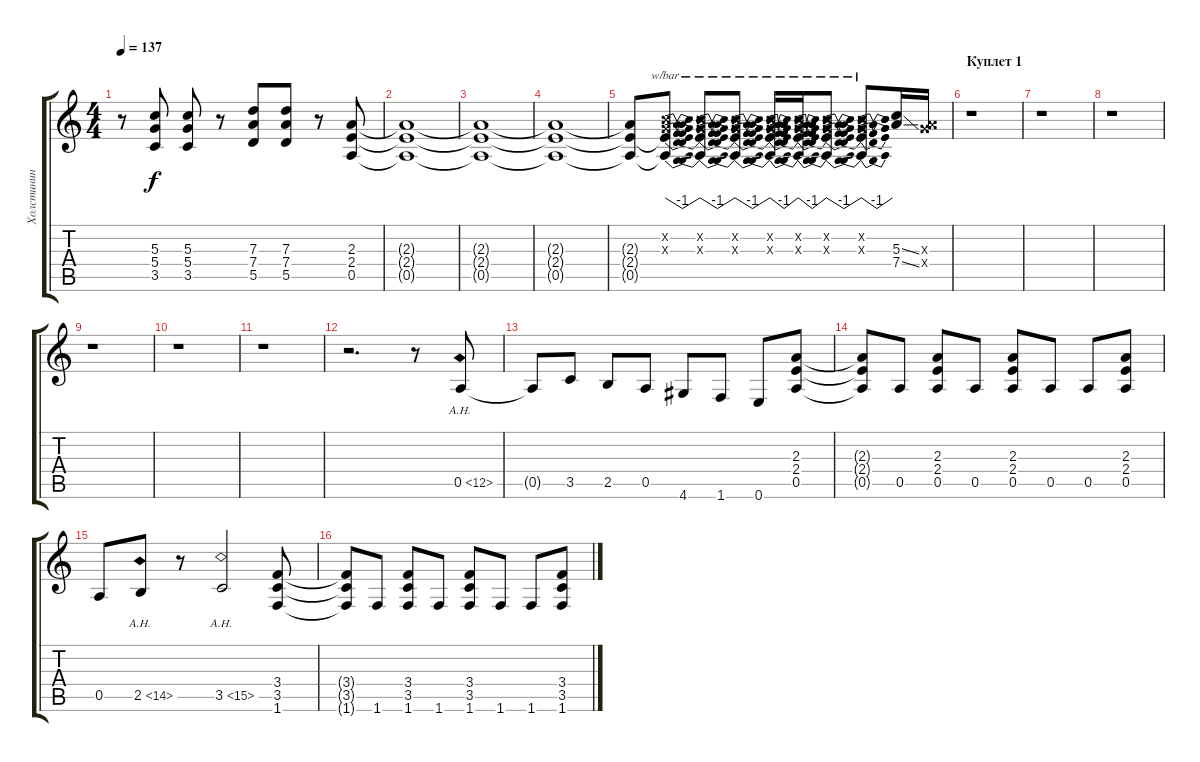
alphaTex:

\track ("Холстинин" "Холстинин") {instrument overdrivenguitar}
\staff {score tabs}
\tuning (E4 B3 G3 D3 A2 E2) {hide}
\ts (4 4)
\tempo 137
\clef g2
\ks c
r.8{dy f} (5.3 5.4 3.5).8 (5.3 5.4 3.5).8 r.8 (7.3 7.4 5.5).8 (7.3 7.4 5.5).8 r.8 (2.3 2.4 0.5).8 |
(2.3{t} 2.4{t} 0.5{t}).1 |
(2.3{t} 2.4{t} 0.5{t}).1 |
(2.3{t} 2.4{t} 0.5{t}).1 |
(2.3{t} 2.4{t} 0.5{t}).8 (0.2{x} 0.3{x} 2.4{t} 0.5{t}).8{tbe (dip default 0 0 30 -4 60 0)} (0.2{x} 0.3{x} 2.4{t} 0.5{t}).8{tbe (dip default 0 0 30 -4 60 0)} (0.2{x} 0.3{x} 2.4{t} 0.5{t}).8{tbe (dip default 0 0 30 -4 60 0)} (0.2{x} 0.3{x} 2.4{t} 0.5{t}).16{tbe (dip default 0 0 30 -4 60 0)} (0.2{x} 0.3{x} 2.4{t} 0.5{t}).16{tbe (dip default 0 0 30 -4 60 0)} (0.2{x} 0.3{x} 2.4{t} 0.5{t}).8{tbe (dip default 0 0 30 -4 60 0)} (0.2{x} 0.3{x} 2.4{t} 0.5{t}).8{tbe (dip default 0 0 30 -4 60 0)} (5.3{ss} 7.4{ss}).16 (0.3{x} 7.4{x}).16 |
\section ("" "Куплет 1")
r.1 |
r.1 |
r.1 |
r.1 |
r.1 |
r.1 |
r.2{d} r.8 0.5{ah 12}.8 |
0.5{t}.8 3.5.8 2.5.8 0.5.8 4.6.8 1.6.8 0.6.8 (2.3 2.4 0.5).8 |
(2.3{t} 2.4{t} 0.5{t}).8 0.5.8 (2.3 2.4 0.5).8 0.5.8 (2.3 2.4 0.5).8 0.5.8 0.5.8 (2.3 2.4 0.5).8 |
0.5.8 2.5{ah 12}.8 r.8 3.5{ah 12}.2 (3.4 3.5 1.6).8 |
(3.4{t} 3.5{t} 1.6{t}).8 1.6.8 (3.4 3.5 1.6).8 1.6.8 (3.4 3.5 1.6).8 1.6.8 1.6.8 (3.4 3.5 1.6).8
